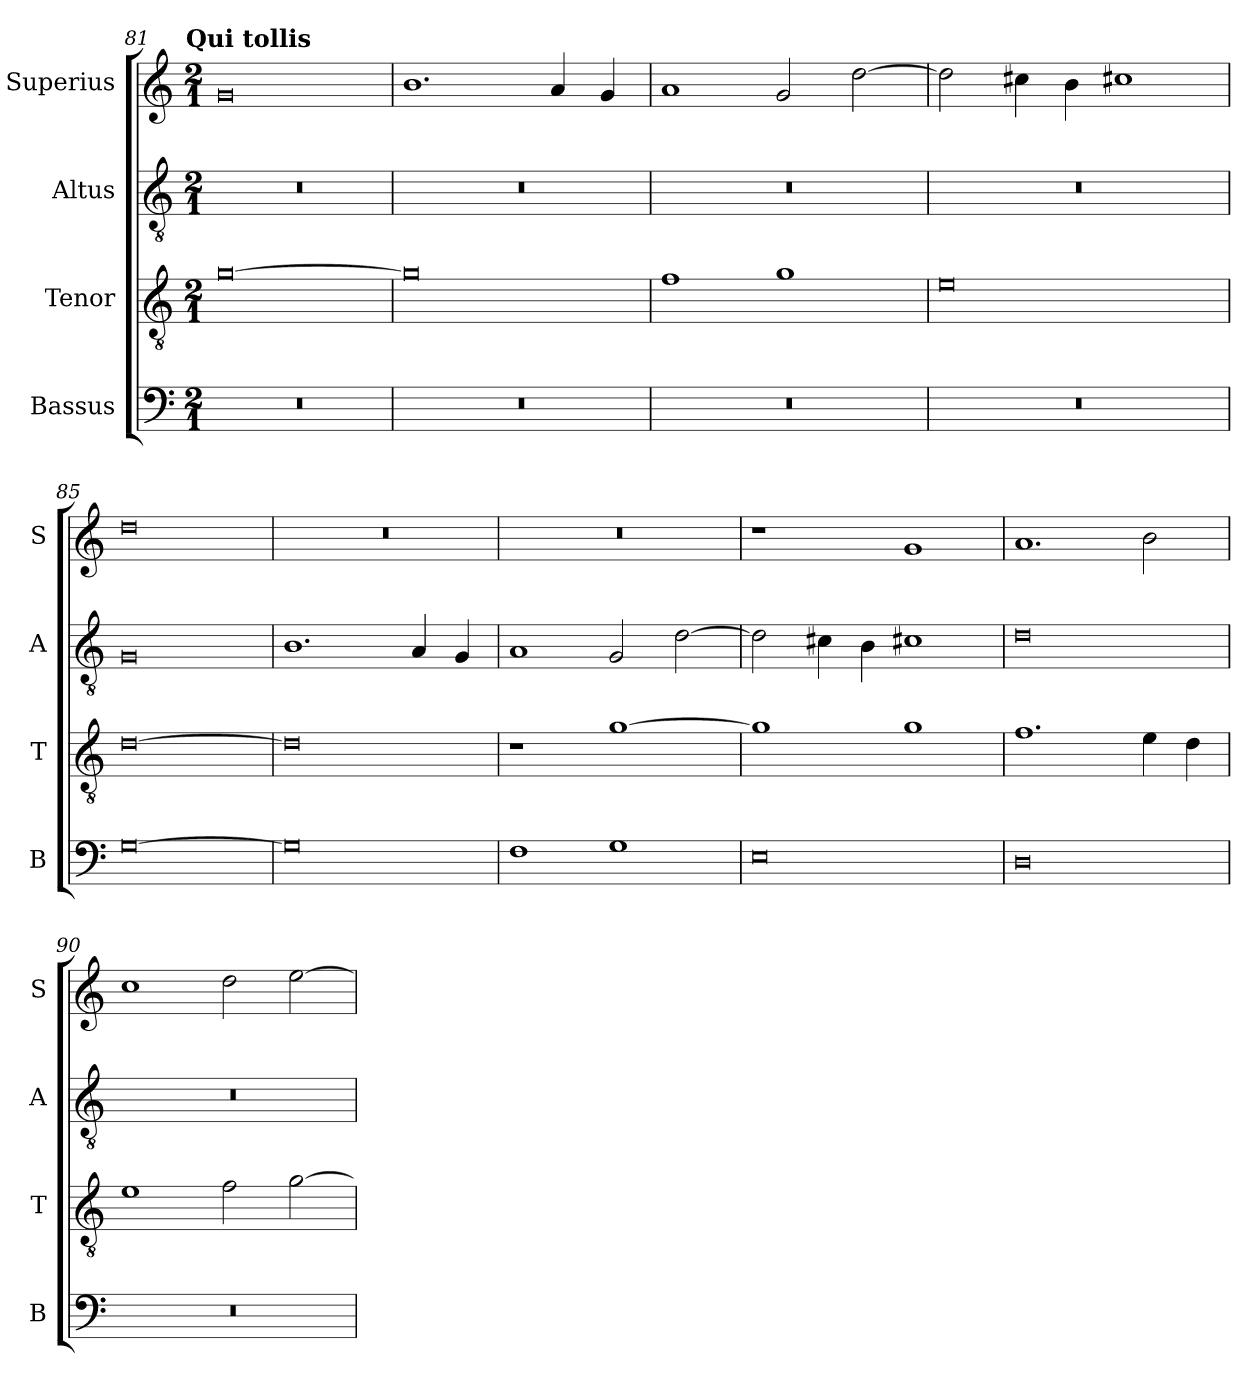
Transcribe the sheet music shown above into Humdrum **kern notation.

**kern	**kern	**kern	**kern
*part4	*part3	*part2	*part1
*staff4	*staff3	*staff2	*staff1
*I"Bassus	*I"Tenor	*I"Altus	*I"Superius
*I'B	*I'T	*I'A	*I'S
!!LO:LB:g=z
*clefF4	*clefGv2	*clefGv2	*clefG2
*k[]	*k[]	*k[]	*k[]
!!LO:TX:omd:t=Qui tollis
*M2/1	*M2/1	*M2/1	*M2/1
=81	=81	=81	=81
0r	[0g	0r	0g
=82	=82	=82	=82
0r	0g]	0r	1.b
.	.	.	4a/
.	.	.	4g/
=83	=83	=83	=83
0r	1f	0r	1a
.	1g	.	2g/
.	.	.	[2dd\
=84	=84	=84	=84
0r	0e	0r	2dd\]
.	.	.	4cc#X\
.	.	.	4b\
.	.	.	1cc#X
=85	=85	=85	=85
[0G	[0d	0G	0dd
=86	=86	=86	=86
0G]	0d]	1.B	0r
.	.	4A/	.
.	.	4G/	.
=87	=87	=87	=87
1F	1r	1A	0r
1G	[1g	2G/	.
.	.	[2d\	.
=88	=88	=88	=88
0E	1g]	2d\]	1r
.	.	4c#X\	.
.	.	4B\	.
.	1g	1c#X	1g
=89	=89	=89	=89
0D	1.f	0d	1.a
.	4e\	.	2b\
.	4d\	.	.
=90	=90	=90	=90
0r	1e	0r	1cc
.	2f\	.	2dd\
.	[2g\	.	[2ee\
=	=	=	=
*-	*-	*-	*-
